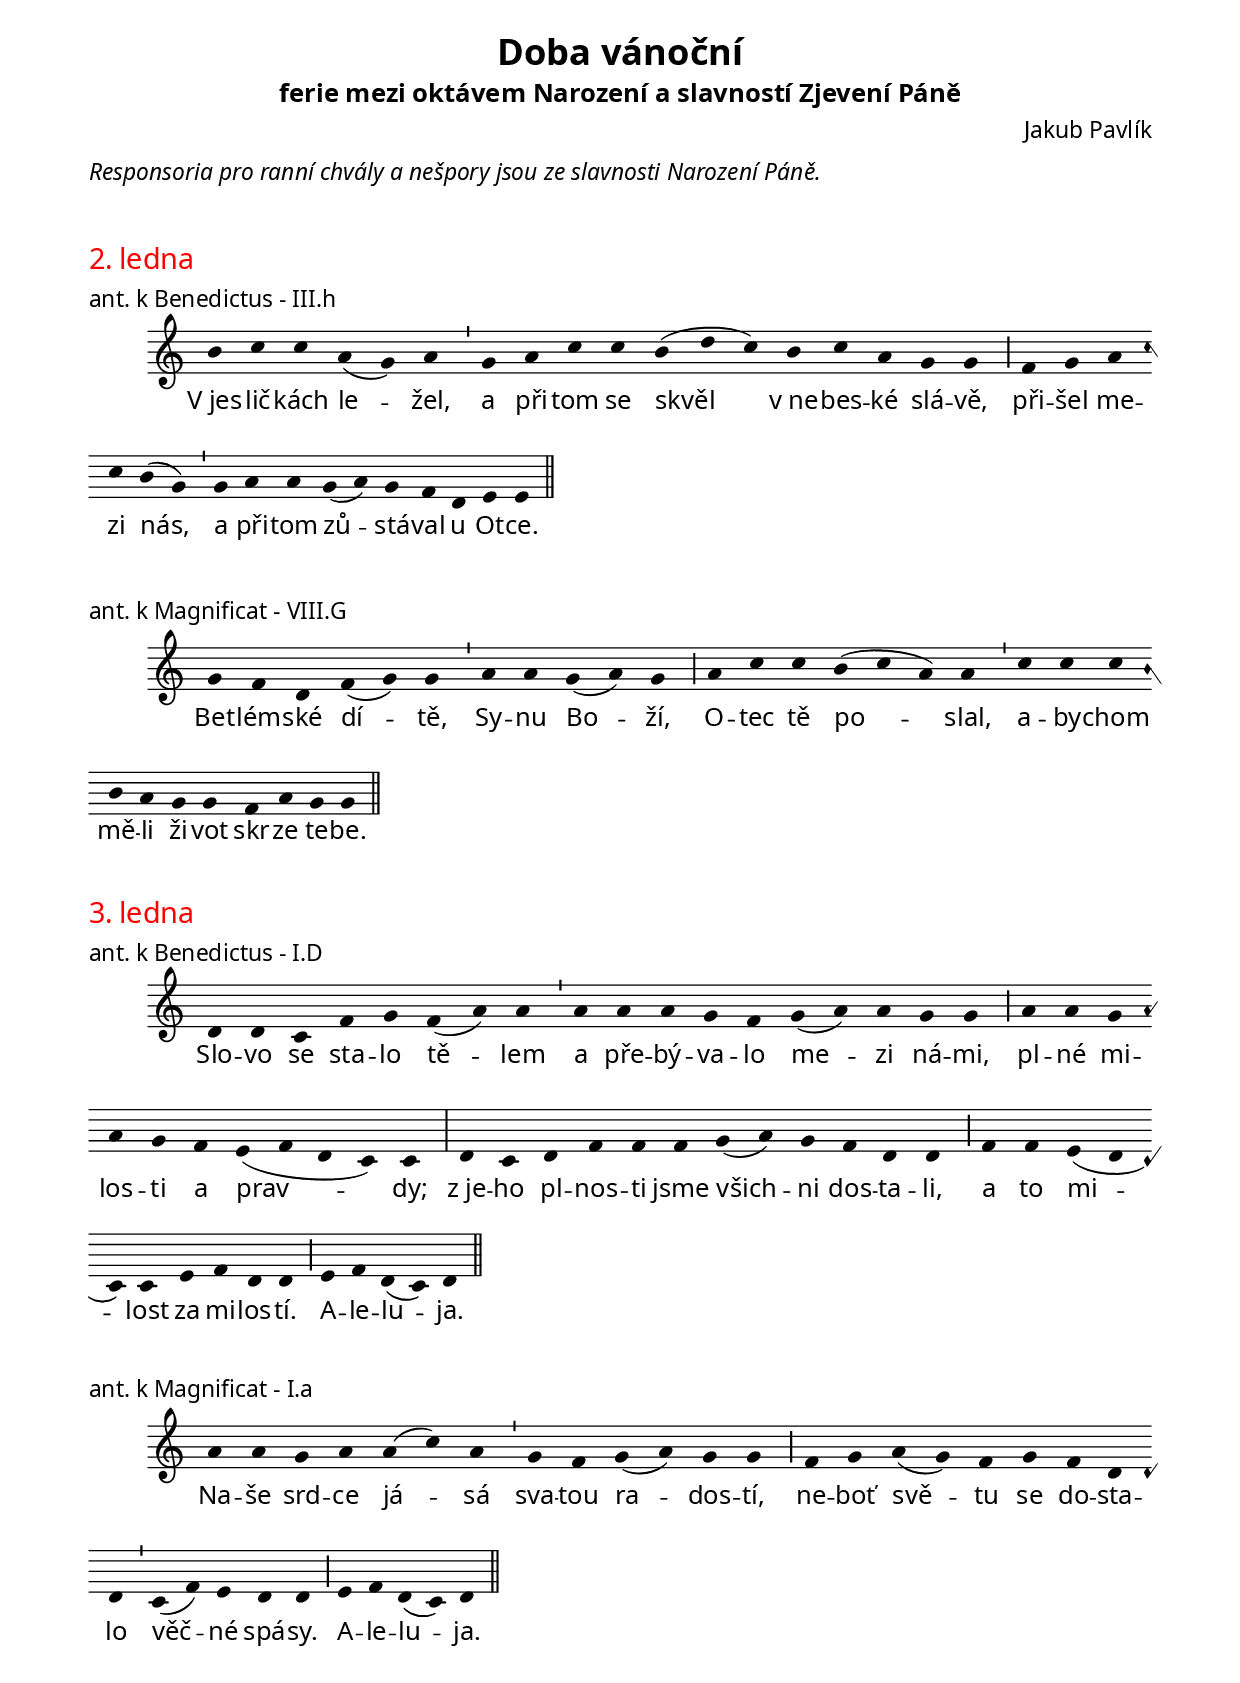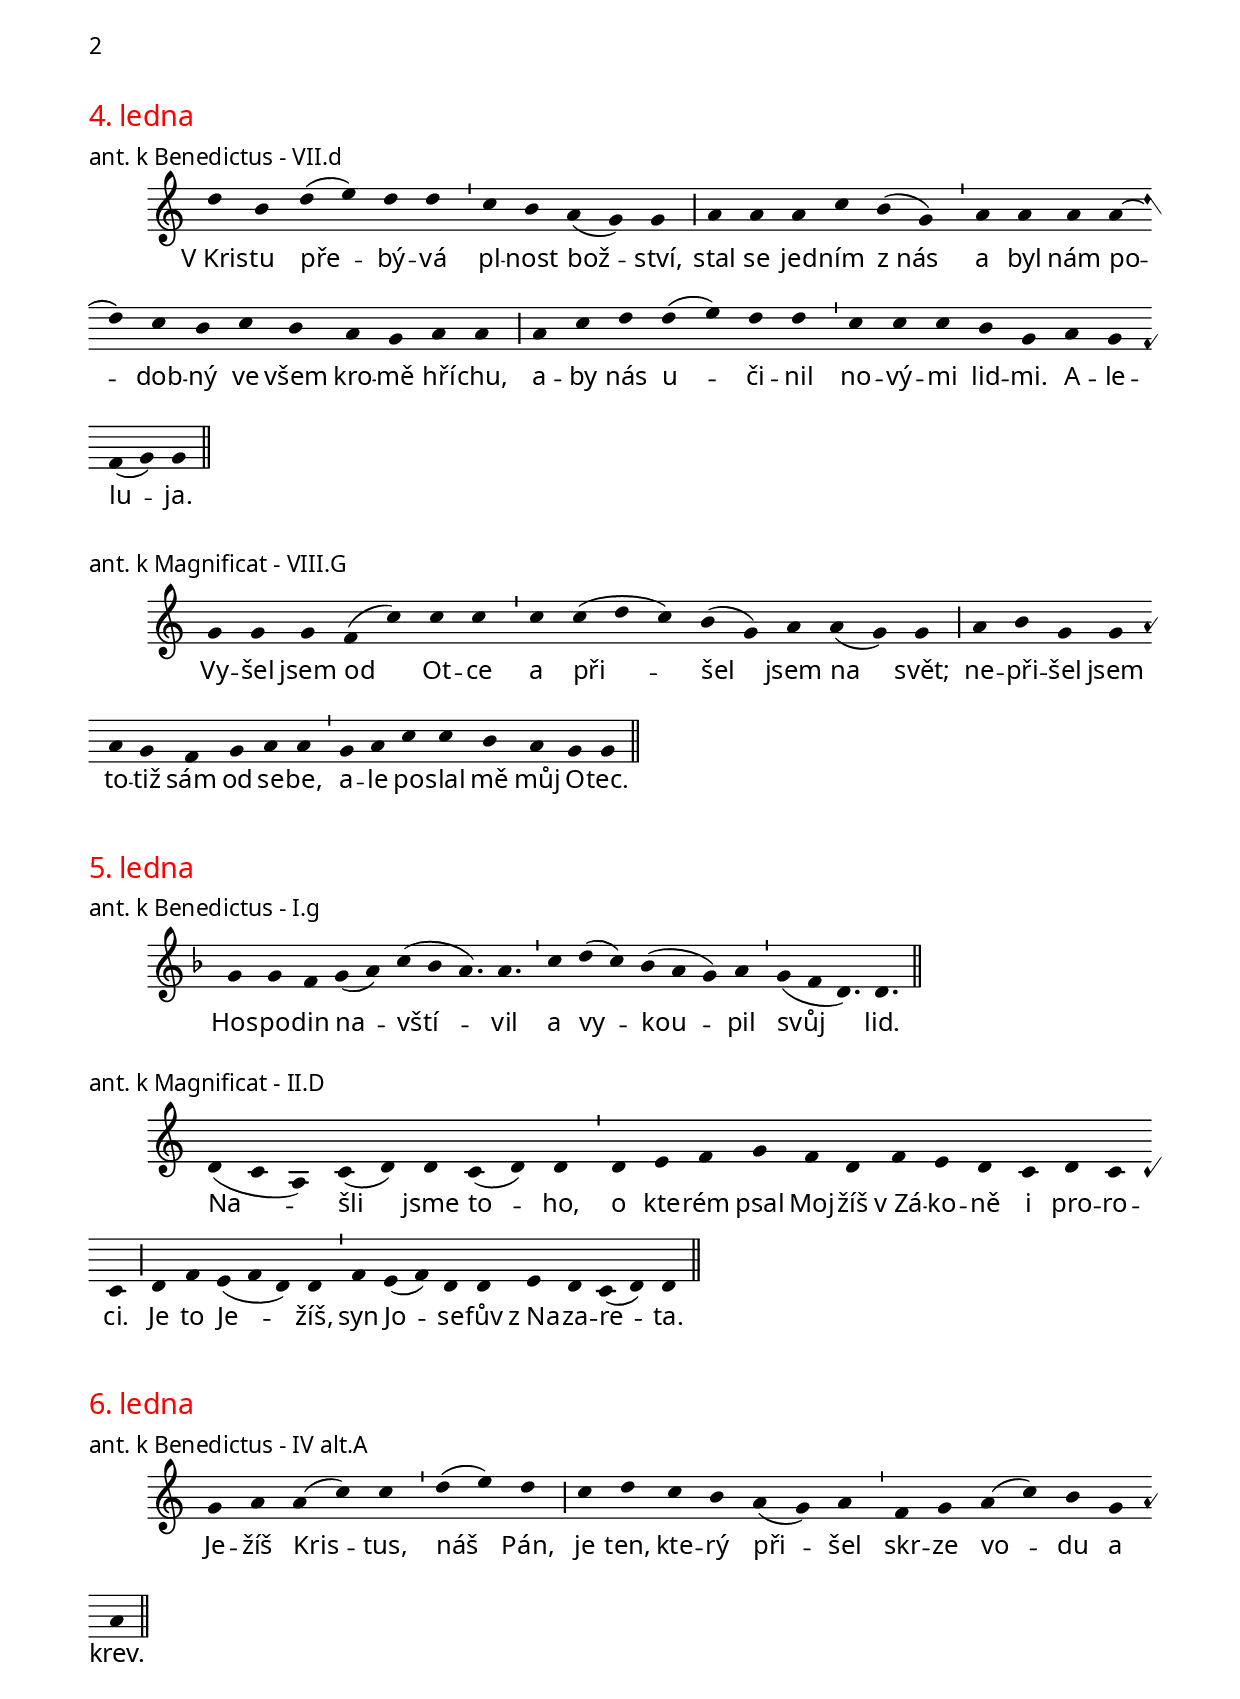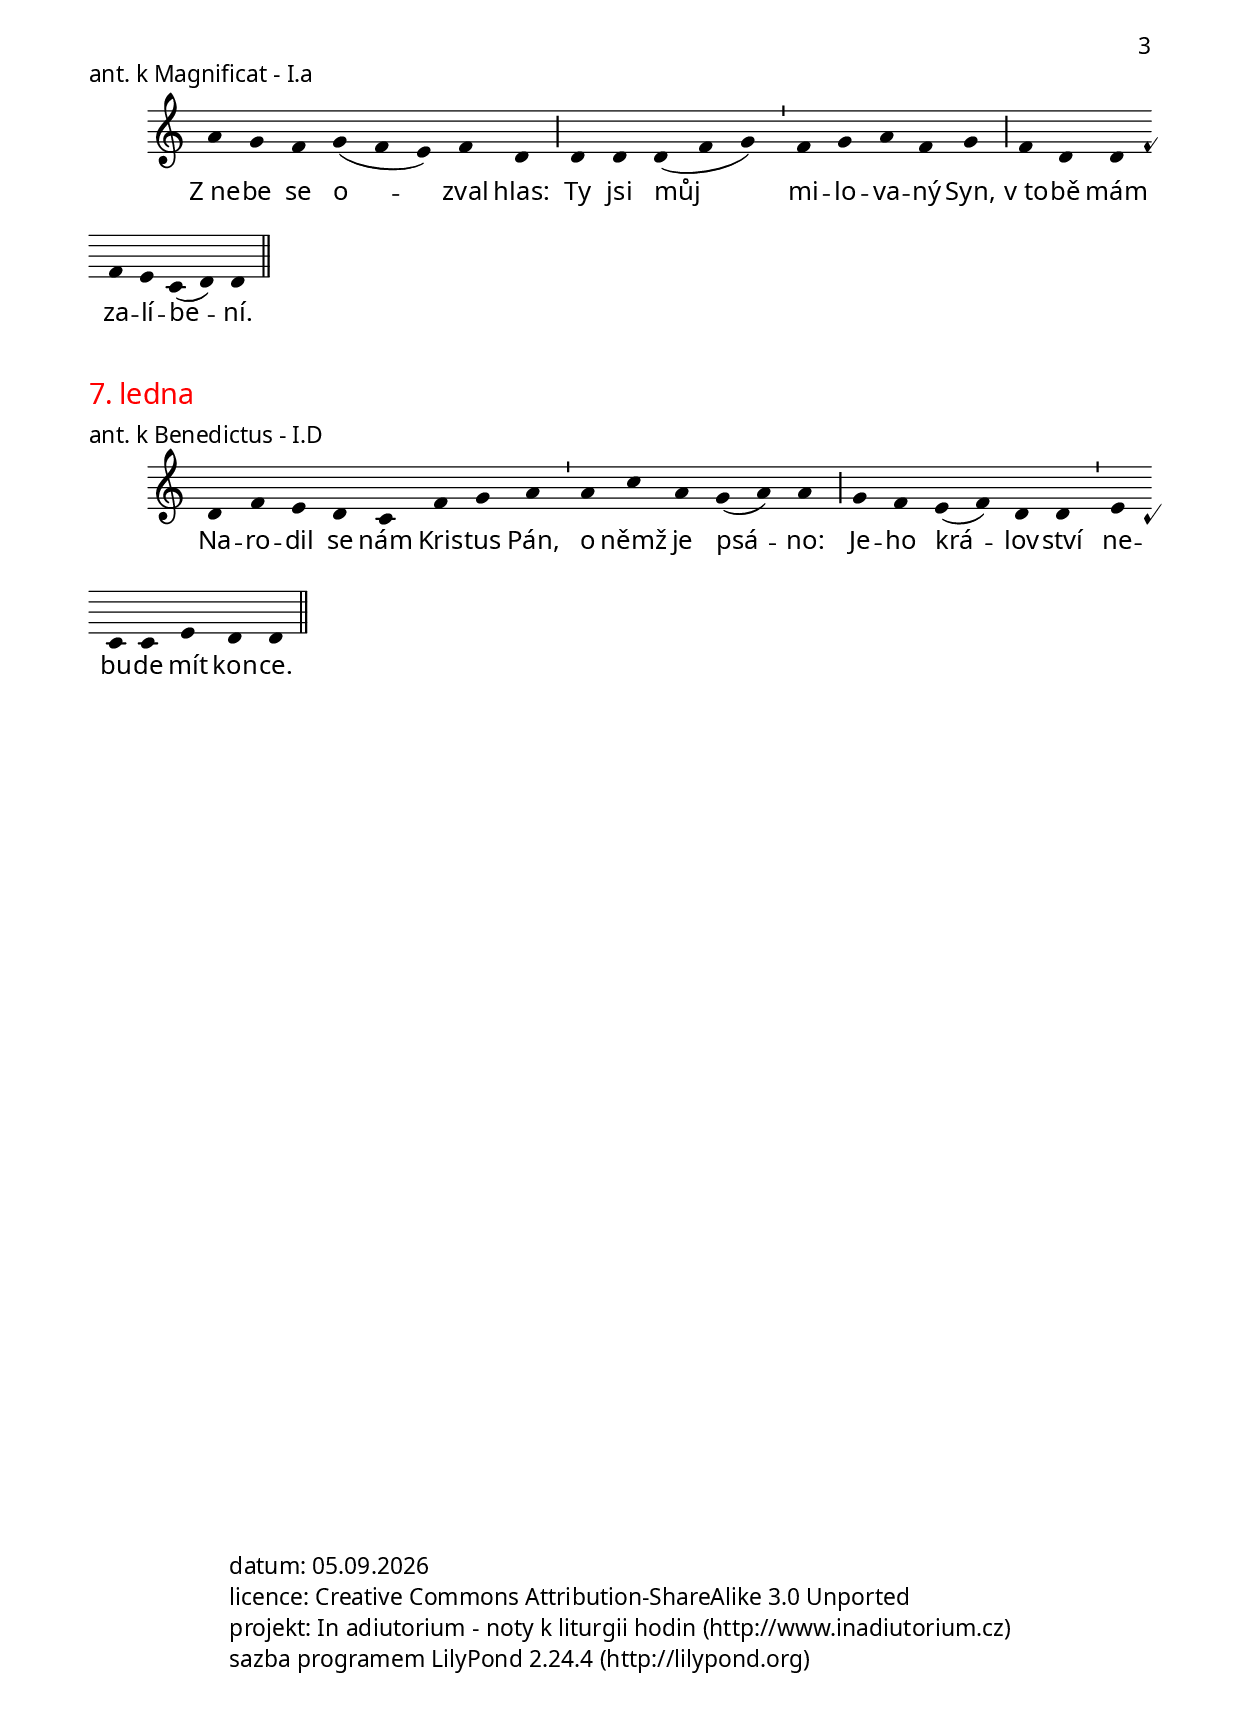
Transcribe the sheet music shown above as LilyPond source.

\version "2.17.24"

\header {
  title = "Doba vánoční"
  subtitle = "ferie mezi oktávem Narození a slavností Zjevení Páně"
  composer = "Jakub Pavlík"
}

\include "spolecne.ly"

\markup\italic{
  Responsoria pro ranní chvály a nešpory jsou ze slavnosti Narození Páně.
}

\markup\nadpisDen{2. ledna}

\score {
  \relative c'' {
    \choralniRezim
    b4 c c a( g) a \barMin
    g a c c b( d c) b c a g g \barMaior
    f g a c b( g) \barMin
    g a a g( a) g f d e e \barFinalis
  }
  \addlyrics {
    V_jes -- lič -- kách le -- žel,
    a při -- tom se skvěl v_ne -- bes -- ké slá -- vě,
    při -- šel me -- zi nás,
    a při -- tom zů -- stá -- val u Ot -- ce.
  }
  \header {
    quid = "ant. k Benedictus"
    modus = "III"
    differentia = "h"
    fons = "zcela volná inspirace (nejprve mimovolná) antifonou vanoce_narozenipane.ly#bohorodicka-1ne-a2"
    psalmus = ""
    id = "2aben"
    piece = \markup {\sestavTitulekBezZalmu}
  }
}

\score {
  \relative c'' {
    \choralniRezim
    g4 f d f( g) g \barMin
    a a g( a) g \barMaior
    a c c b( c a) a \barMin
    c c c b a g g f a g g \barFinalis
  }
  \addlyrics {
    Bet -- lém -- ské dí -- tě,
    Sy -- nu Bo -- ží,
    O -- tec tě po -- slal,
    a -- by -- chom mě -- li ži -- vot skr -- ze te -- be.
  }
  \header {
    quid = "ant. k Magnificat"
    modus = "VIII"
    differentia = "G"
    psalmus = ""
    id = "2amag"
    piece = \markup {\sestavTitulekBezZalmu}
  }
}

\markup\nadpisDen{3. ledna}

\score {
  \relative c' {
    \choralniRezim
    d4 d c f g f( a) a \barMin
    a a a g f g( a) a g g \barMaior
    a a g a g f e( f d c) c \barMax
    d c d f f f g( a) g f d d \barMaior
    f f e( d c) c e f d d \barMaior
    e f d( c) d \barFinalis
  }
  \addlyrics {
    Slo -- vo se sta -- lo tě -- lem
    a pře -- bý -- va -- lo me -- zi ná -- mi,
    pl -- né mi -- los -- ti a prav -- dy;
    z_je -- ho pl -- nos -- ti jsme všich -- ni dos -- ta -- li,
    a to mi -- lost za mi -- los -- tí.
    A -- le -- lu -- ja.
  }
  \header {
    quid = "ant. k Benedictus"
    modus = "I"
    differentia = "D"
    psalmus = ""
    id = "3aben"
    piece = \markup {\sestavTitulekBezZalmu}
  }
}

\score {
  \relative c'' {
    \choralniRezim
    a4 a g a a( c) a \barMin g4 f g( a) g g \barMaior
    f g a( g) f g f d d \barMin c( f) e d d \barMaior
    e f d( c) d \barFinalis
  }
  \addlyrics {
    Na -- še srd -- ce já -- sá sva -- tou ra -- dos -- tí,
    ne -- boť svě -- tu se do -- sta -- lo věč -- né spá -- sy.
    A -- le -- lu -- ja.
  }
  \header {
    quid = "ant. k Magnificat"
    modus = "I"
    differentia = "a"
    psalmus = ""
    id = "3amag"
    piece = \markup {\sestavTitulekBezZalmu}
  }
}

\markup\nadpisDen{4. ledna}

\score {
  \relative c'' {
    \choralniRezim
    d4 b d( e) d d \barMin
    c b a( g) g \barMaior
    a a a c b( g) \barMin
    a a a a( d) c b c b a g a a \barMaior
    a c d d( e) d d \barMin c c c b g
    a g f( g) g \barFinalis
  }
  \addlyrics {
    V_Kris -- tu pře -- bý -- vá
    pl -- nost bož -- ství,
    stal se jed -- ním z_nás
    a byl nám po -- dob -- ný ve všem kro -- mě hří -- chu,
    a -- by nás u -- či -- nil no -- vý -- mi lid -- mi.
    A -- le -- lu -- ja.
  }
  \header {
    quid = "ant. k Benedictus"
    modus = "VII"
    differentia = "d"
    psalmus = ""
    id = "4aben"
    piece = \markup {\sestavTitulekBezZalmu}
  }
}

\score {
  \relative c'' {
    \choralniRezim
    g4 g g f( c') c c \barMin
    c c( d c) b( g) a a( g) g \barMaior
    a b g g a g f g a a \barMin
    g a c c b a g g \barFinalis
  }
  \addlyrics {
    Vy -- šel jsem od Ot -- ce
    a při -- šel jsem na svět;
    ne -- při -- šel jsem to -- tiž sám od se -- be,
    a -- le po -- slal mě můj O -- tec.
  }
  \header {
    quid = "ant. k Magnificat"
    modus = "VIII"
    differentia = "G"
    psalmus = ""
    fial = "velikonoce_nanebevstoupeni.ly#1ne-a1?zacatek=19"
    id = "4amag"
    piece = \markup {\sestavTitulekBezZalmu}
  }
}

\markup\nadpisDen{5. ledna}

\score {
  \relative c'' {
    \choralniRezim
    \key f\major
    g4 g f g( a)  c( bes a4.) a \barMin
    c4 d( c) bes( a g) a \barMin g( f d4.) d \barFinalis
  }
  \addlyrics {
    Hos -- po -- din na -- vští -- vil a vy -- kou -- pil svůj lid.
  }
  \header {
    quid = "ant. k Benedictus"
    modus = "I"
    differentia = "g"
    psalmus = ""
    id = "5aben"
    fons = "zaltar, patek lichych tydnu, k Benedictus"
    fial = "antifony/ferie_kantevgant.ly#t1-pa-ben"
    piece = \markup {\sestavTitulekBezZalmu}
  }
}

\score {
  \relative c' {
    \choralniRezim
    d4( c a) c( d) d c( d) d \barMin
    d e f g f d f e d c d c c \barMaior
    d f e( f d) d \barMin
    f e( f) d d e d c( d) d \barFinalis
  }
  \addlyrics {
    Na -- šli jsme to -- ho,
    o kte -- rém psal Moj -- žíš v_Zá -- ko -- ně i pro -- ro -- ci.
    Je to Je -- žíš,
    syn Jo -- se -- fův z_Na -- za -- re -- ta.
  }
  \header {
    quid = "ant. k Magnificat"
    modus = "II"
    differentia = "D"
    psalmus = ""
    fial = "sanktoral/0503filipjakub.ly#rch-aben?-aleluja&cast=1&konec=18"
    id = "5amag"
    piece = \markup {\sestavTitulekBezZalmu}
  }
}

\markup\nadpisDen{6. ledna}

\score {
  \relative c'' {
    \choralniRezim
    g4 a a( c) c \barMin
    d( e) d \barMaior
    c d c b a( g) a \barMin
    f g a( c) b g a \barFinalis
  }
  \addlyrics {
    Je -- žíš Kris -- tus,
    náš Pán,
    je ten, kte -- rý při -- šel
    skr -- ze vo -- du a krev.
  }
  \header {
    quid = "ant. k Benedictus"
    modus = "IV alt"
    differentia = "A"
    psalmus = ""
    id = "6aben"
    piece = \markup {\sestavTitulekBezZalmu}
  }
}

\score {
  \relative c'' {
    \choralniRezim
    a4 g f g( f e) f d \barMaior
    d d d( f g) \barMin f g a f g \barMaior
    f d d f e c( d) d \barFinalis
  }
  \addlyrics {
    Z_ne -- be se o -- zval hlas:
    Ty jsi můj mi -- lo -- va -- ný Syn,
    v_to -- bě mám za -- lí -- be -- ní.
  }
  \header {
    quid = "ant. k Magnificat"
    modus = "I"
    differentia = "a"
    psalmus = ""
    fial = "antifony/pust_nedeleC.ly#iimag2?cast=2-3&konec=6"
    id = "6amag"
    piece = \markup {\sestavTitulekBezZalmu}
  }
}

\markup\nadpisDen{7. ledna}

\score {
  \relative c' {
    \choralniRezim
    d4 f e d c f g a \barMin
    a c a g( a) a \barMaior
    g f e( f) d d \barMin
    e c c e d d \barFinalis
  }
  \addlyrics {
    Na -- ro -- dil se nám Kris -- tus Pán, o němž je psá -- no:
    Je -- ho krá -- lov -- ství ne -- bu -- de mít kon -- ce.
  }
  \header {
    quid = "ant. k Benedictus"
    modus = "I"
    differentia = "D"
    psalmus = ""
    id = "7aben"
    piece = \markup {\sestavTitulekBezZalmu}
  }
}